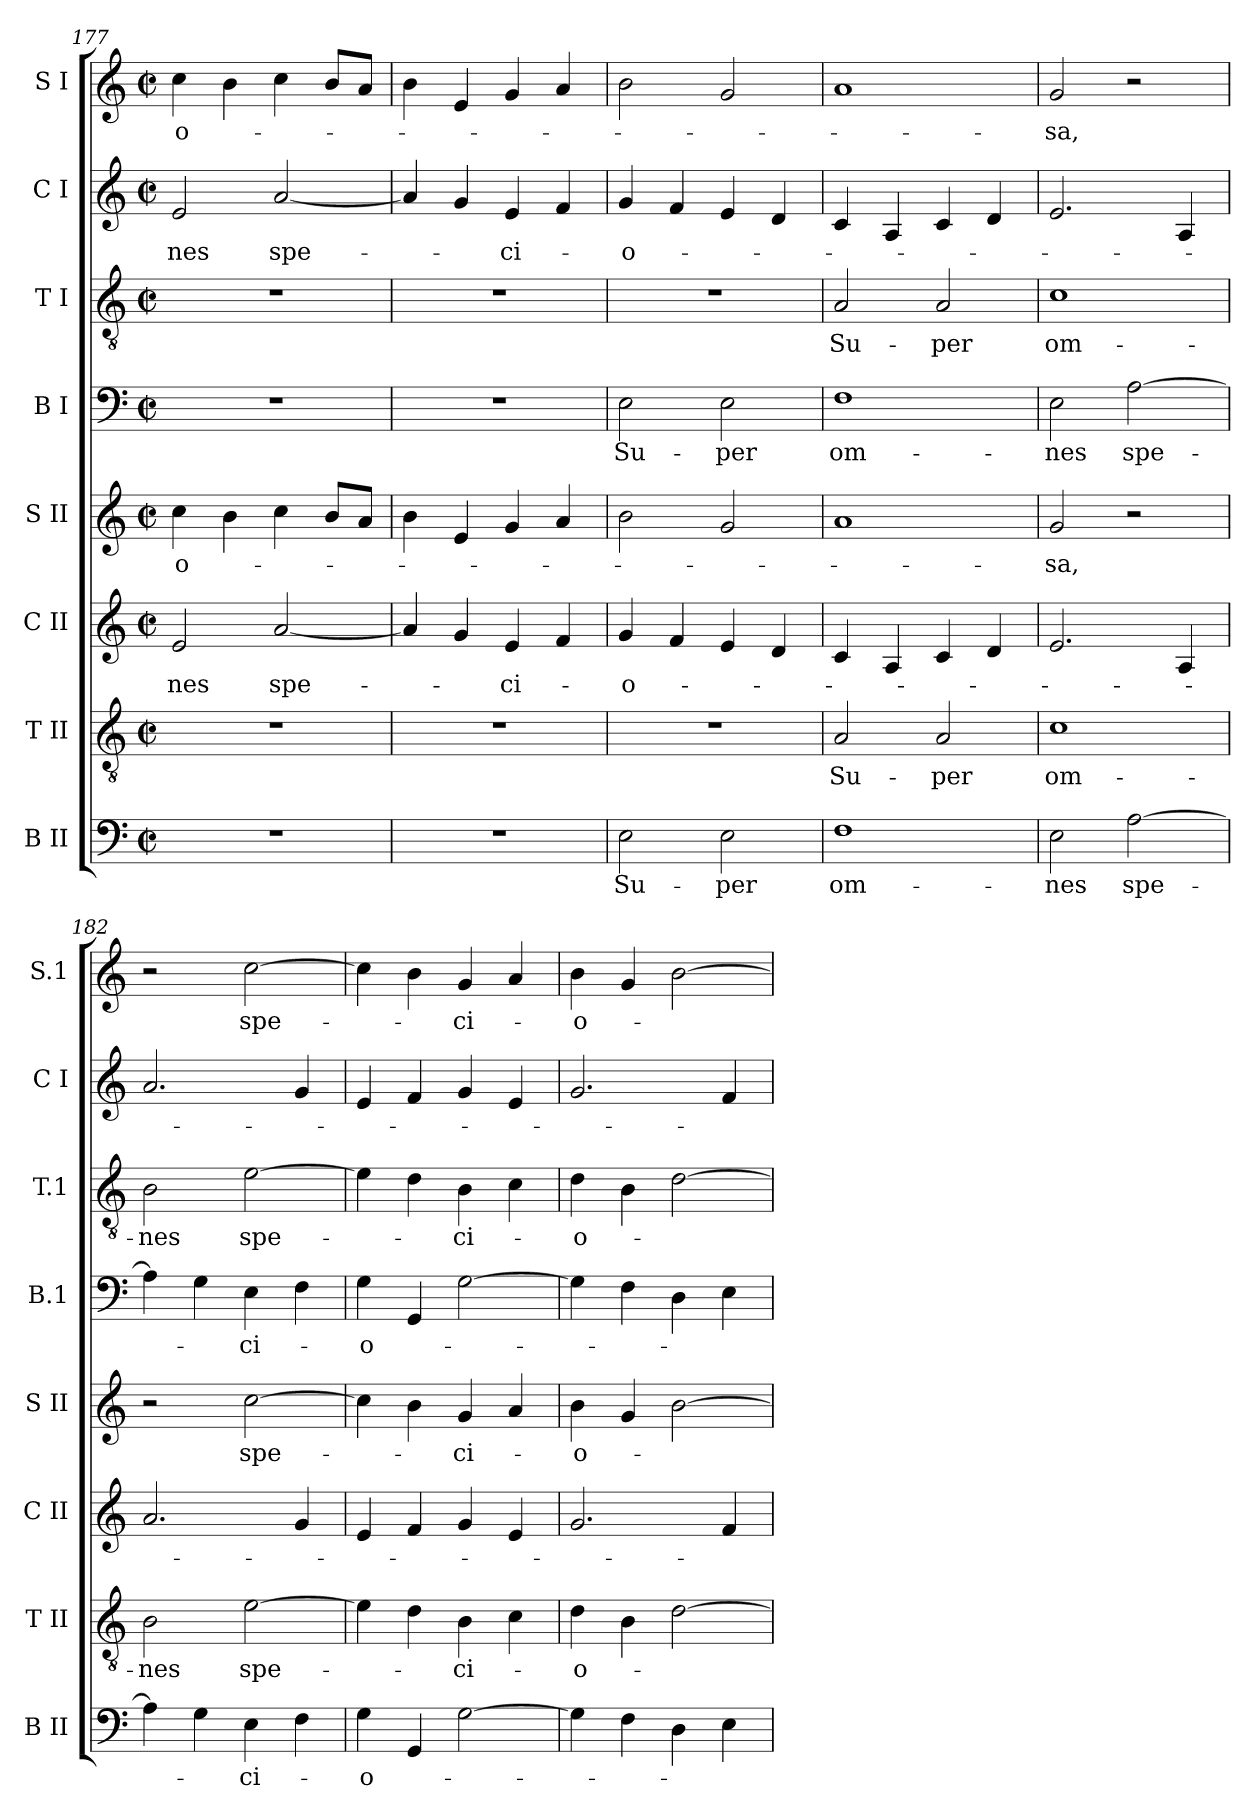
**kern	**text	**kern	**text	**kern	**text	**kern	**text	**kern	**text	**kern	**text	**kern	**text	**kern	**text
*part8	*part8	*part7	*part7	*part6	*part6	*part5	*part5	*part4	*part4	*part3	*part3	*part2	*part2	*part1	*part1
*staff8	*staff8	*staff7	*staff7	*staff6	*staff6	*staff5	*staff5	*staff4	*staff4	*staff3	*staff3	*staff2	*staff2	*staff1	*staff1
*I"B II	*	*I"T II	*	*I"C II	*	*I"S II	*	*I"B I	*	*I"T I	*	*I"C I	*	*I"S I	*
*I'B II	*	*I'T II	*	*I'C II	*	*I'S II	*	*I'B.1	*	*I'T.1	*	*I'C I	*	*I'S.1	*
!!LO:PB:g=z
*clefF4	*	*clefGv2	*	*clefG2	*	*clefG2	*	*clefF4	*	*clefGv2	*	*clefG2	*	*clefG2	*
*k[]	*	*k[]	*	*k[]	*	*k[]	*	*k[]	*	*k[]	*	*k[]	*	*k[]	*
*C:	*	*C:	*	*C:	*	*C:	*	*C:	*	*C:	*	*C:	*	*C:	*
*M2/2	*	*M2/2	*	*M2/2	*	*M2/2	*	*M2/2	*	*M2/2	*	*M2/2	*	*M2/2	*
*met(c|)	*	*met(c|)	*	*met(c|)	*	*met(c|)	*	*met(c|)	*	*met(c|)	*	*met(c|)	*	*met(c|)	*
=177	=177	=177	=177	=177	=177	=177	=177	=177	=177	=177	=177	=177	=177	=177	=177
!	!	!	!	!	!LO:LY:b	!	!LO:LY:b	!	!	!	!	!	!LO:LY:b	!	!LO:LY:b
1r	.	1r	.	2e/	-nes	4cc\	-o-	1r	.	1r	.	2e/	-nes	4cc\	-o-
.	.	.	.	.	.	4b\	.	.	.	.	.	.	.	4b\	.
!	!	!	!	!	!LO:LY:b	!	!	!	!	!	!	!	!LO:LY:b	!	!
.	.	.	.	[2a/	spe-	4cc\	.	.	.	.	.	[2a/	spe-	4cc\	.
.	.	.	.	.	.	8b/L	.	.	.	.	.	.	.	8b/L	.
.	.	.	.	.	.	8a/J	.	.	.	.	.	.	.	8a/J	.
=178	=178	=178	=178	=178	=178	=178	=178	=178	=178	=178	=178	=178	=178	=178	=178
1r	.	1r	.	4a/]	.	4b\	.	1r	.	1r	.	4a/]	.	4b\	.
.	.	.	.	4g/	.	4e/	.	.	.	.	.	4g/	.	4e/	.
!	!	!	!	!	!LO:LY:b	!	!	!	!	!	!	!	!LO:LY:b	!	!
.	.	.	.	4e/	-ci-	4g/	.	.	.	.	.	4e/	-ci-	4g/	.
.	.	.	.	4f/	.	4a/	.	.	.	.	.	4f/	.	4a/	.
=179	=179	=179	=179	=179	=179	=179	=179	=179	=179	=179	=179	=179	=179	=179	=179
!	!LO:LY:b	!	!	!	!LO:LY:b	!	!	!	!LO:LY:b	!	!	!	!LO:LY:b	!	!
2E\	Su-	1r	.	4g/	-o-	2b\	.	2E\	Su-	1r	.	4g/	-o-	2b\	.
.	.	.	.	4f/	.	.	.	.	.	.	.	4f/	.	.	.
!	!LO:LY:b	!	!	!	!	!	!	!	!LO:LY:b	!	!	!	!	!	!
2E\	-per	.	.	4e/	.	2g/	.	2E\	-per	.	.	4e/	.	2g/	.
.	.	.	.	4d/	.	.	.	.	.	.	.	4d/	.	.	.
=180	=180	=180	=180	=180	=180	=180	=180	=180	=180	=180	=180	=180	=180	=180	=180
!	!LO:LY:b	!	!LO:LY:b	!	!	!	!	!	!LO:LY:b	!	!LO:LY:b	!	!	!	!
1F	om-	2A/	Su-	4c/	.	1a	.	1F	om-	2A/	Su-	4c/	.	1a	.
.	.	.	.	4A/	.	.	.	.	.	.	.	4A/	.	.	.
!	!	!	!LO:LY:b	!	!	!	!	!	!	!	!LO:LY:b	!	!	!	!
.	.	2A/	-per	4c/	.	.	.	.	.	2A/	-per	4c/	.	.	.
.	.	.	.	4d/	.	.	.	.	.	.	.	4d/	.	.	.
=181	=181	=181	=181	=181	=181	=181	=181	=181	=181	=181	=181	=181	=181	=181	=181
!	!LO:LY:b	!	!LO:LY:b	!	!	!	!LO:LY:b	!	!LO:LY:b	!	!LO:LY:b	!	!	!	!LO:LY:b
2E\	-nes	1c	om-	2.e/	.	2g/	-sa,	2E\	-nes	1c	om-	2.e/	.	2g/	-sa,
!	!LO:LY:b	!	!	!	!	!	!	!	!LO:LY:b	!	!	!	!	!	!
[2A\	spe-	.	.	.	.	2r	.	[2A\	spe-	.	.	.	.	2r	.
.	.	.	.	4A/	.	.	.	.	.	.	.	4A/	.	.	.
=182	=182	=182	=182	=182	=182	=182	=182	=182	=182	=182	=182	=182	=182	=182	=182
!	!	!	!LO:LY:b	!	!	!	!	!	!	!	!LO:LY:b	!	!	!	!
4A\]	.	2B\	-nes	2.a/	.	2r	.	4A\]	.	2B\	-nes	2.a/	.	2r	.
4G\	.	.	.	.	.	.	.	4G\	.	.	.	.	.	.	.
!	!LO:LY:b	!	!LO:LY:b	!	!	!	!LO:LY:b	!	!LO:LY:b	!	!LO:LY:b	!	!	!	!LO:LY:b
4E\	-ci-	[2e\	spe-	.	.	[2cc\	spe-	4E\	-ci-	[2e\	spe-	.	.	[2cc\	spe-
4F\	.	.	.	4g/	.	.	.	4F\	.	.	.	4g/	.	.	.
=183	=183	=183	=183	=183	=183	=183	=183	=183	=183	=183	=183	=183	=183	=183	=183
!	!LO:LY:b	!	!	!	!	!	!	!	!LO:LY:b	!	!	!	!	!	!
4G\	-o-	4e\]	.	4e/	.	4cc\]	.	4G\	-o-	4e\]	.	4e/	.	4cc\]	.
4GG/	.	4d\	.	4f/	.	4b\	.	4GG/	.	4d\	.	4f/	.	4b\	.
!	!	!	!LO:LY:b	!	!	!	!LO:LY:b	!	!	!	!LO:LY:b	!	!	!	!LO:LY:b
[2G\	.	4B\	-ci-	4g/	.	4g/	-ci-	[2G\	.	4B\	-ci-	4g/	.	4g/	-ci-
.	.	4c\	.	4e/	.	4a/	.	.	.	4c\	.	4e/	.	4a/	.
=184	=184	=184	=184	=184	=184	=184	=184	=184	=184	=184	=184	=184	=184	=184	=184
!	!	!	!LO:LY:b	!	!	!	!LO:LY:b	!	!	!	!LO:LY:b	!	!	!	!LO:LY:b
4G\]	.	4d\	-o-	2.g/	.	4b\	-o-	4G\]	.	4d\	-o-	2.g/	.	4b\	-o-
4F\	.	4B\	.	.	.	4g/	.	4F\	.	4B\	.	.	.	4g/	.
4D\	.	[2d\	.	.	.	[2b\	.	4D\	.	[2d\	.	.	.	[2b\	.
4E\	.	.	.	4f/	.	.	.	4E\	.	.	.	4f/	.	.	.
=	=	=	=	=	=	=	=	=	=	=	=	=	=	=	=
*-	*-	*-	*-	*-	*-	*-	*-	*-	*-	*-	*-	*-	*-	*-	*-
